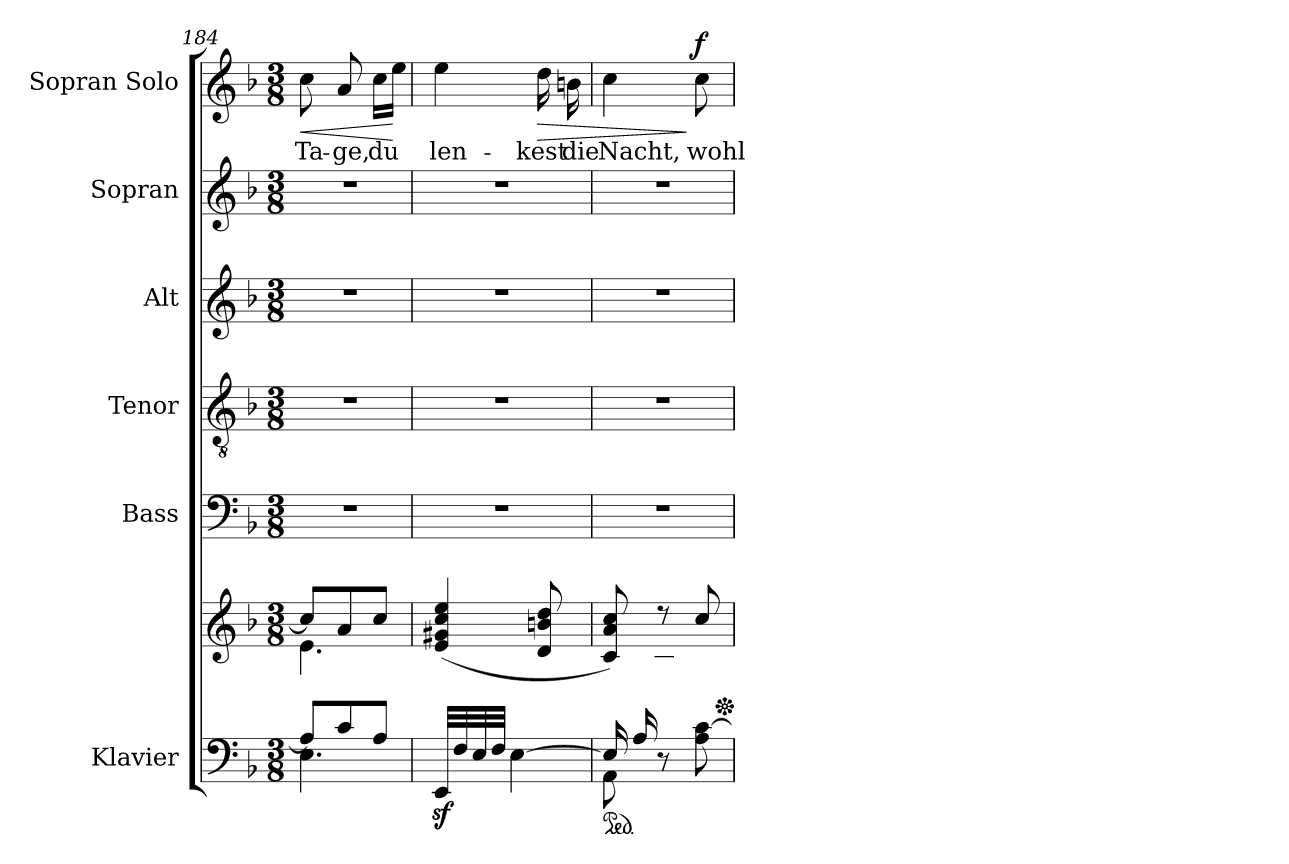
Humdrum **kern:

**kern	**kern	**kern	**kern	**kern	**kern	**kern	**text	**dynam
*part6	*part6	*part5	*part4	*part3	*part2	*part1	*part1	*part1
*staff7	*staff6	*staff5	*staff4	*staff3	*staff2	*staff1	*staff1	*staff1
*I"Klavier	*	*I"Bass	*I"Tenor	*I"Alt	*I"Sopran	*I"Sopran Solo	*	*
*	*	*I'B	*I'T	*I'A	*I'S	*	*	*
*clefF4	*clefG2	*clefF4	*clefGv2	*clefG2	*clefG2	*clefG2	*	*
*k[b-]	*k[b-]	*k[b-]	*k[b-]	*k[b-]	*k[b-]	*k[b-]	*	*
*M3/8	*M3/8	*M3/8	*M3/8	*M3/8	*M3/8	*M3/8	*	*
=184	=184	=184	=184	=184	=184	=184	=184	=184
*^	*^	*	*	*	*	*	*	*
!	!	!	!	!	!	!	!	!	!LO:LY:b	!LO:HP:b
8A/L]	4.E\	8cc/L]	4.e\	4.r	4.r	4.r	4.r	8cc\	Ta-	<
!	!	!	!	!	!	!	!	!	!LO:LY:b	!
8c/	.	8a/	.	.	.	.	.	8a/	-ge,	.
!	!	!	!	!	!	!	!	!	!LO:LY:b	!
8A/J	.	8cc/J	.	.	.	.	.	16cc\LL	du	.
.	.	.	.	.	.	.	.	16ee\JJ	.	[
*v	*v	*	*	*	*	*	*	*	*	*
*	*v	*v	*	*	*	*	*	*	*
=185	=185	=185	=185	=185	=185	=185	=185	=185
!	!	!	!	!	!	!	!LO:LY:b	!
32EEz>/LLL	(>4e/ 4g#X/ 4cc/ 4ee/	4.r	4.r	4.r	4.r	4ee\	len-	.
32F/	.	.	.	.	.	.	.	.
32E/	.	.	.	.	.	.	.	.
32F/JJJ	.	.	.	.	.	.	.	.
[4E\	.	.	.	.	.	.	.	.
!	!	!	!	!	!	!	!LO:LY:b	!LO:HP:b
.	8d/ 8bn/ 8dd/	.	.	.	.	16dd\	-kest	>
!	!	!	!	!	!	!	!LO:LY:b	!
.	.	.	.	.	.	16bn\	die	.
=186	=186	=186	=186	=186	=186	=186	=186	=186
*ped	*	*	*	*	*	*	*	*
*^	*^	*	*	*	*	*	*	*
!	!	!	!	!	!	!	!	!	!LO:LY:b	!
(16E/LL]	8AA\	8c/ 8a/ 8cc/)	8ryy	4.r	4.r	4.r	4.r	4cc\	Nacht,	.
16A/	.	.	.	.	.	.	.	.	.	.
4ryy	8r	8r	16c\	.	.	.	.	.	.	.
.	.	.	16e\	.	.	.	.	.	.	.
!	!	!	!	!	!	!	!	!	!LO:LY:b	!LO:DY:n=1:a
.	8A\ [8c\	8cc/	16a\	.	.	.	.	8cc\	wohl	] f
.	.	.	16e\JJ)	.	.	.	.	.	.	.
*v	*v	*	*	*	*	*	*	*	*	*
*	*Xped	*	*	*	*	*	*	*	*
*	*v	*v	*	*	*	*	*	*	*
=	=	=	=	=	=	=	=	=
*-	*-	*-	*-	*-	*-	*-	*-	*-
